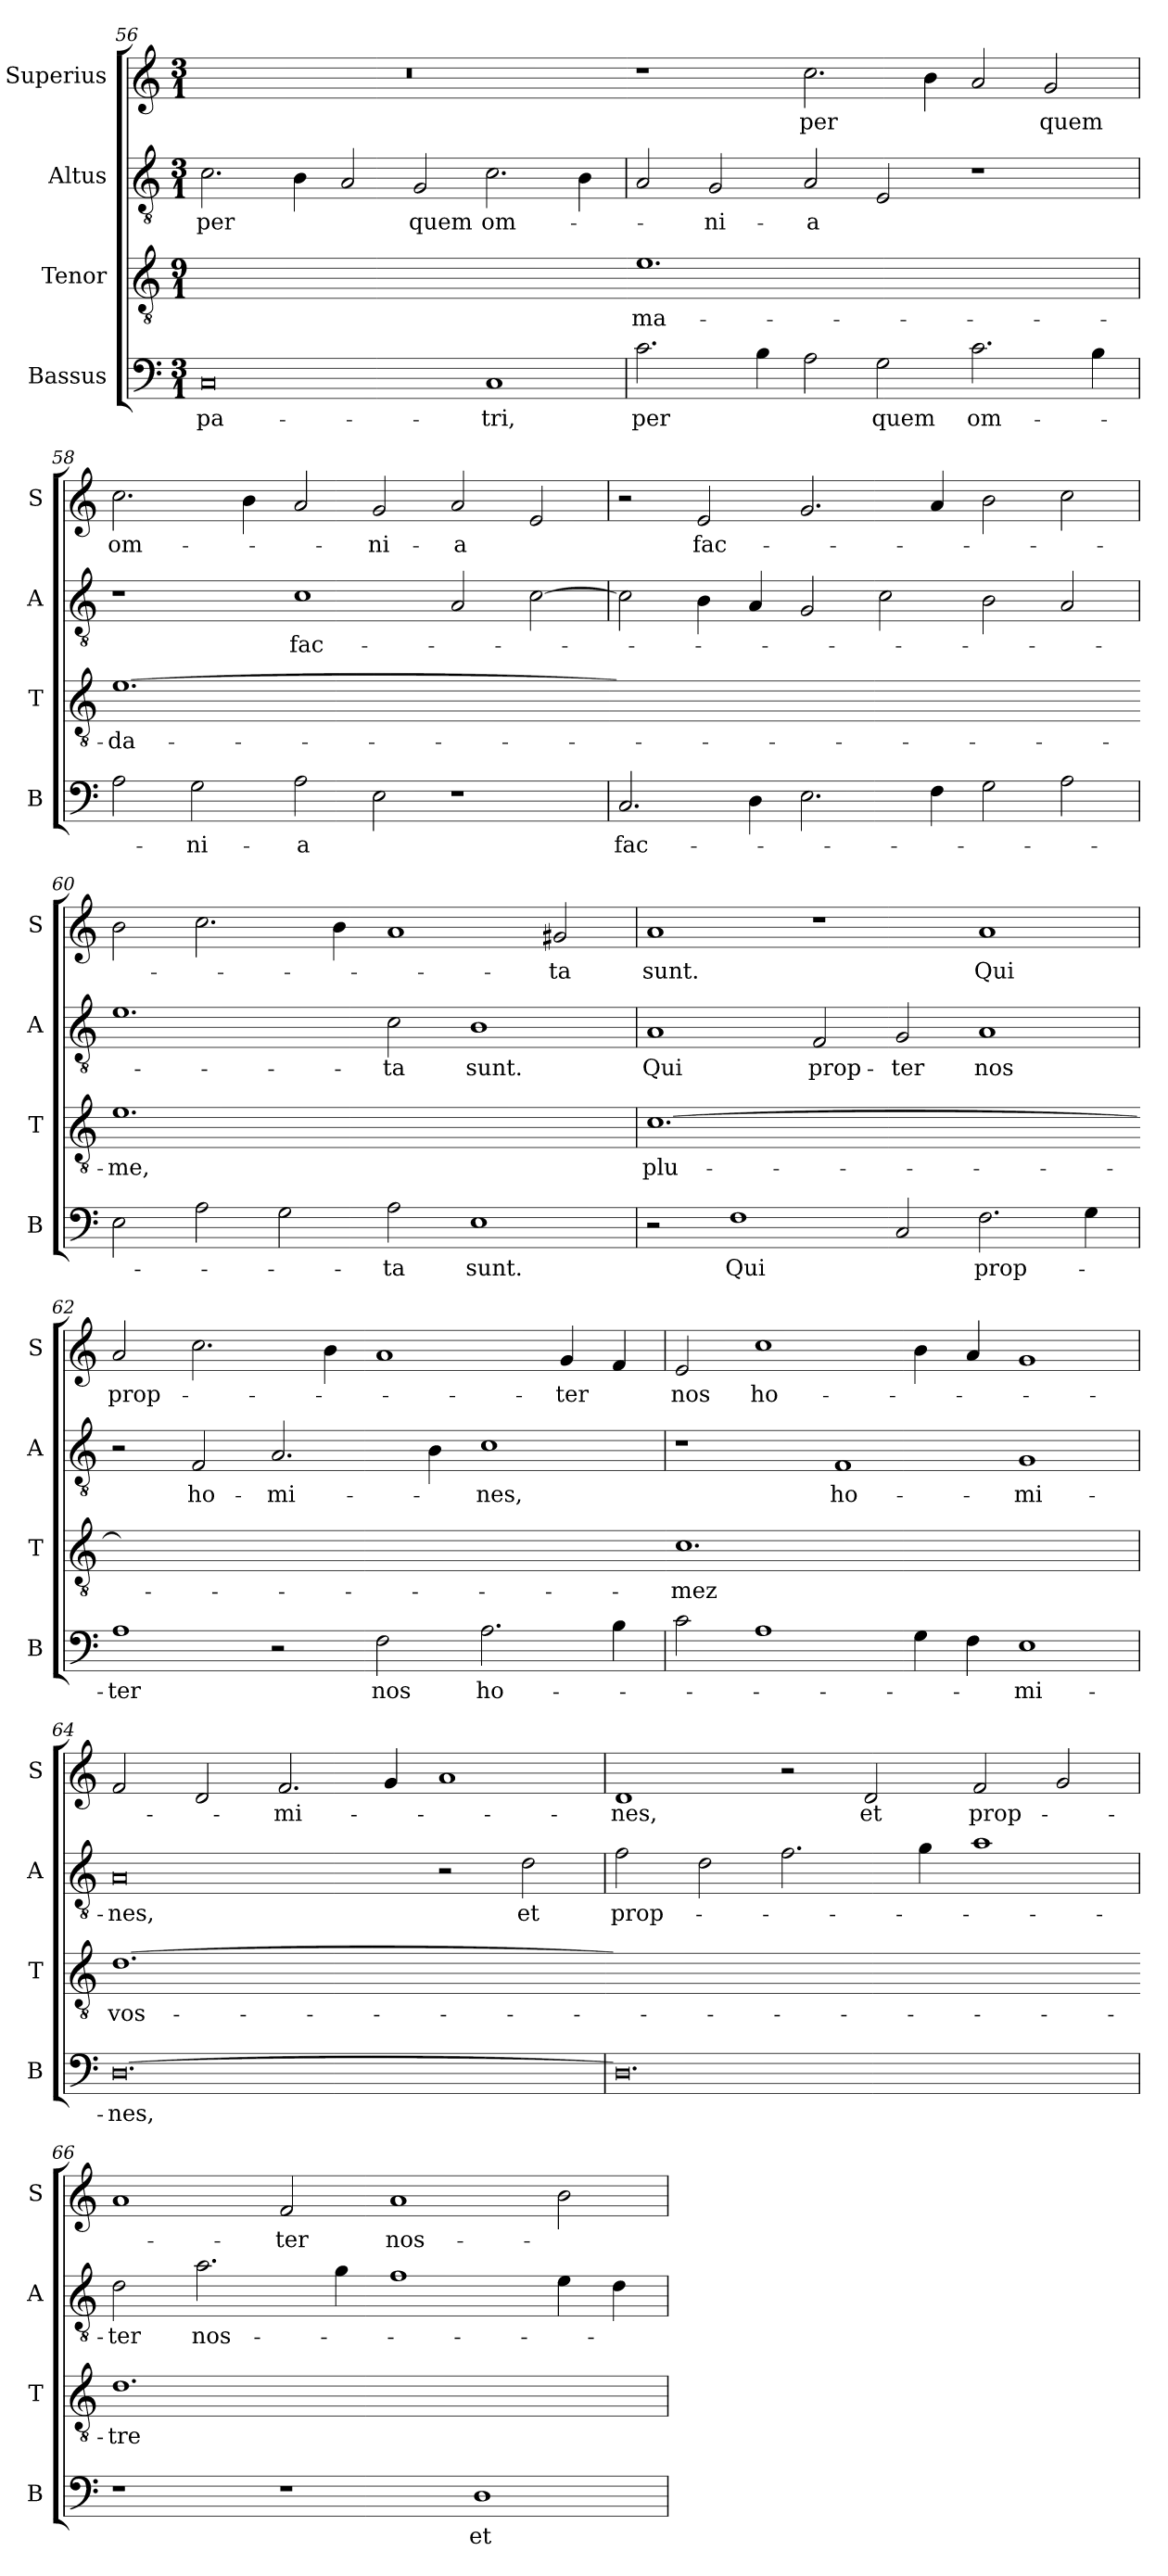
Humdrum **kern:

**kern	**text	**kern	**text	**kern	**text	**kern	**text
*part4	*part4	*part3	*part3	*part2	*part2	*part1	*part1
*staff4	*staff4	*staff3	*staff3	*staff2	*staff2	*staff1	*staff1
*I"Bassus	*	*I"Tenor	*	*I"Altus	*	*I"Superius	*
*I'B	*	*I'T	*	*I'A	*	*I'S	*
*clefF4	*	*clefGv2	*	*clefGv2	*	*clefG2	*
*k[]	*	*k[]	*	*k[]	*	*k[]	*
*M3/1	*	*M9/1	*	*M3/1	*	*M3/1	*
=56	=56	=56	=56	=56	=56	=56	=56
!	!	!LO:N:vis=1.	!	!	!	!	!
0C	pa-	0.eyy]	.	2.c\	per	0.r	.
.	.	.	.	4B\	.	.	.
.	.	.	.	2A/	.	.	.
.	.	.	.	2G/	quem	.	.
1C	-tri,	.	.	2.c\	om-	.	.
.	.	.	.	4B\	.	.	.
=57	=57	=57-	=57	=57	=57	=57	=57
!	!	!LO:N:vis=1.	!	!	!	!	!
2.c\	per	0.e	ma-	2A/	.	1r	.
.	.	.	.	2G/	-ni-	.	.
4B\	.	.	.	.	.	.	.
2A\	.	.	.	2A/	-a	2.cc\	per
2G\	quem	.	.	2E/	.	.	.
.	.	.	.	.	.	4b\	.
2.c\	om-	.	.	1r	.	2a/	.
.	.	.	.	.	.	2g/	quem
4B\	.	.	.	.	.	.	.
=58	=58	=58	=58	=58	=58	=58	=58
!	!	!LO:N:vis=1.	!	!	!	!	!
2A\	.	[0.e	-da-	1r	.	2.cc\	om-
2G\	-ni-	.	.	.	.	.	.
.	.	.	.	.	.	4b\	.
2A\	-a	.	.	1c	fac-	2a/	.
2E\	.	.	.	.	.	2g/	-ni-
1r	.	.	.	2A/	.	2a/	-a
.	.	.	.	[2c\	.	2e/	.
=59	=59	=59-	=59	=59	=59	=59	=59
!	!	!LO:N:vis=1.	!	!	!	!	!
2.C/	fac-	0.eyy]	.	2c\]	.	2r	.
.	.	.	.	4B\	.	2e/	fac-
4D\	.	.	.	4A/	.	.	.
2.E\	.	.	.	2G/	.	2.g/	.
.	.	.	.	2c\	.	.	.
4F\	.	.	.	.	.	4a/	.
2G\	.	.	.	2B\	.	2b\	.
2A\	.	.	.	2A/	.	2cc\	.
=60	=60	=60-	=60	=60	=60	=60	=60
!	!	!LO:N:vis=1.	!	!	!	!	!
2E\	.	0.e	-me,	1.e	.	2b\	.
2A\	.	.	.	.	.	2.cc\	.
2G\	.	.	.	.	.	.	.
.	.	.	.	.	.	4b\	.
2A\	-ta	.	.	2c\	-ta	1a	.
1E	sunt.	.	.	1B	sunt.	.	.
.	.	.	.	.	.	2g#X/	-ta
=61	=61	=61	=61	=61	=61	=61	=61
!	!	!LO:N:vis=1.	!	!	!	!	!
2r	.	[0.c	plu-	1A	Qui	1a	sunt.
1F	Qui	.	.	.	.	.	.
.	.	.	.	2F/	prop-	1r	.
2C/	.	.	.	2G/	-ter	.	.
2.F\	prop-	.	.	1A	nos	1a	Qui
4G\	.	.	.	.	.	.	.
=62	=62	=62-	=62	=62	=62	=62	=62
!	!	!LO:N:vis=1.	!	!	!	!	!
1A	-ter	0.cyy]	.	2r	.	2a/	prop-
.	.	.	.	2F/	ho-	2.cc\	.
2r	.	.	.	2.A/	-mi-	.	.
.	.	.	.	.	.	4b\	.
2F\	nos	.	.	.	.	1a	.
.	.	.	.	4B\	.	.	.
2.A\	ho-	.	.	1c	-nes,	.	.
.	.	.	.	.	.	4g/	-ter
4B\	.	.	.	.	.	4f/	.
=63	=63	=63-	=63	=63	=63	=63	=63
!	!	!LO:N:vis=1.	!	!	!	!	!
2c\	.	0.c	-mez	1r	.	2e/	nos
1A	.	.	.	.	.	1cc	ho-
.	.	.	.	1F	ho-	.	.
4G\	.	.	.	.	.	4b\	.
4F\	.	.	.	.	.	4a/	.
1E	-mi-	.	.	1G	-mi-	1g	.
=64	=64	=64	=64	=64	=64	=64	=64
!	!	!LO:N:vis=1.	!	!	!	!	!
[0.D	-nes,	[0.d	vos-	0A	-nes,	2f/	.
.	.	.	.	.	.	2d/	.
.	.	.	.	.	.	2.f/	-mi-
.	.	.	.	.	.	4g/	.
.	.	.	.	2r	.	1a	.
.	.	.	.	2d\	et	.	.
=65	=65	=65-	=65	=65	=65	=65	=65
!	!	!LO:N:vis=1.	!	!	!	!	!
0.D]	.	0.dyy]	.	2f\	prop-	1d	-nes,
.	.	.	.	2d\	.	.	.
.	.	.	.	2.f\	.	2r	.
.	.	.	.	.	.	2d/	et
.	.	.	.	4g\	.	.	.
.	.	.	.	1a	.	2f/	prop-
.	.	.	.	.	.	2g/	.
=66	=66	=66-	=66	=66	=66	=66	=66
!	!	!LO:N:vis=1.	!	!	!	!	!
1r	.	0.d	-tre	2d\	-ter	1a	.
.	.	.	.	2.a\	nos-	.	.
1r	.	.	.	.	.	2f/	-ter
.	.	.	.	4g\	.	.	.
.	.	.	.	1f	.	1a	nos-
1D	et	.	.	.	.	.	.
.	.	.	.	4e\	.	2b\	.
.	.	.	.	4d\	.	.	.
=	=	=	=	=	=	=	=
*-	*-	*-	*-	*-	*-	*-	*-
